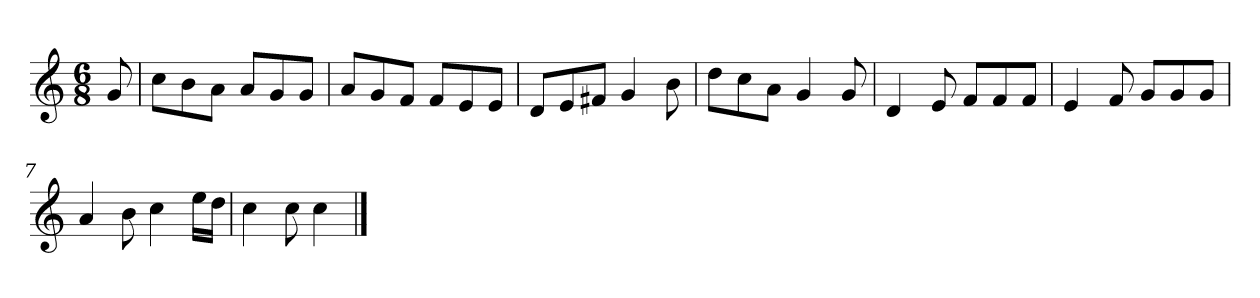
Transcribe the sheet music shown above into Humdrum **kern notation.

**kern
*part1
*staff1
*clefG2
*k[]
*C:
*M6/8
*MM120
=
8g
=1
8cc\L
8b\
8a\J
8a/L
8g/
8g/J
=2
8a/L
8g/
8f/J
8f/L
8e/
8e/J
=3
8d/L
8e/
8f#X/J
4g
8b
=4
8dd\L
8cc\
8a\J
4g
8g
=5
4d
8e
8f/L
8f/
8f/J
=6
4e
8f
8g/L
8g/
8g/J
=7
4a
8b
4cc
16ee\LL
16dd\JJ
=8
4cc
8cc
4cc
==
*-
